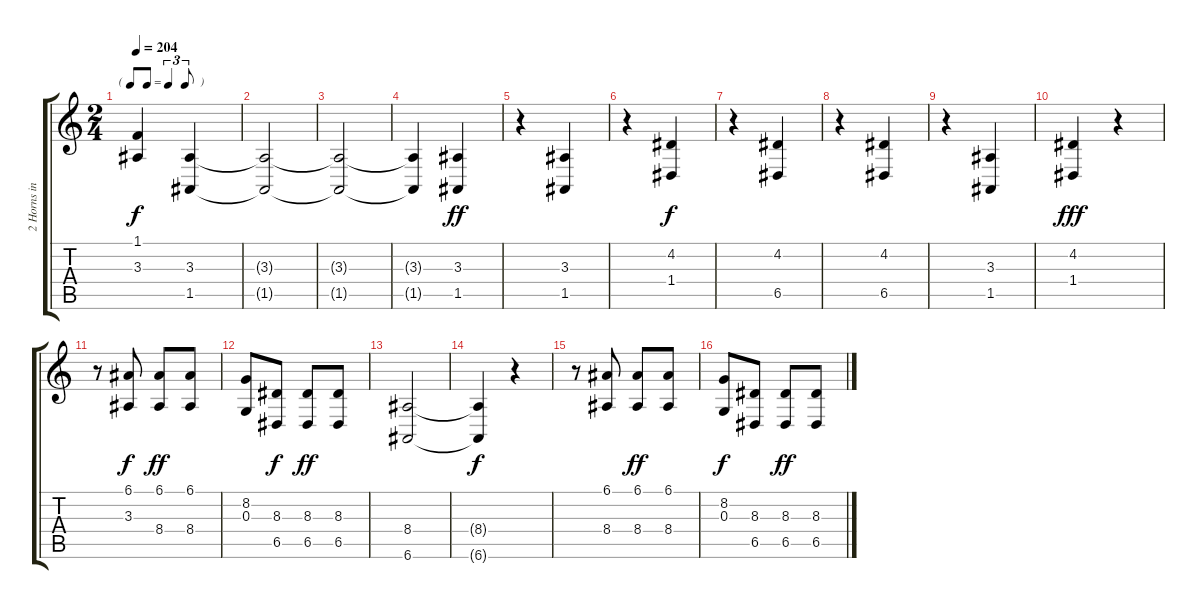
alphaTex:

\track ("2 Horns in Eb" "2 Horns in") {instrument frenchhorn}
\staff {score tabs}
\tuning (E4 B3 G3 D3 A2 E2) {hide}
\ts (2 4)
\tf triplet8th
\tempo 204
\clef g2
\ks c
(1.1 3.3).4{dy f} (3.3 1.5).4 |
(3.3{t} 1.5{t}).2 |
(3.3{t} 1.5{t}).2 |
(3.3{t} 1.5{t}).4 (3.3 1.5).4{dy ff} |
r.4 (3.3 1.5).4 |
r.4 (4.2 1.4).4{dy f} |
r.4 (4.2 6.5).4 |
r.4 (4.2 6.5).4 |
r.4 (3.3 1.5).4 |
(4.2 1.4).4{dy fff} r.4 |
r.8 (6.1 3.3).8{dy f} (6.1 8.4).8{dy ff} (6.1 8.4).8 |
(8.2 0.3).8 (8.3 6.5).8{dy f} (8.3 6.5).8{dy ff} (8.3 6.5).8 |
(8.4 6.6).2 |
(8.4{t} 6.6{t}).4{dy f} r.4 |
r.8 (6.1 8.4).8 (6.1 8.4).8{dy ff} (6.1 8.4).8 |
(8.2 0.3).8{dy f} (8.3 6.5).8 (8.3 6.5).8{dy ff} (8.3 6.5).8
